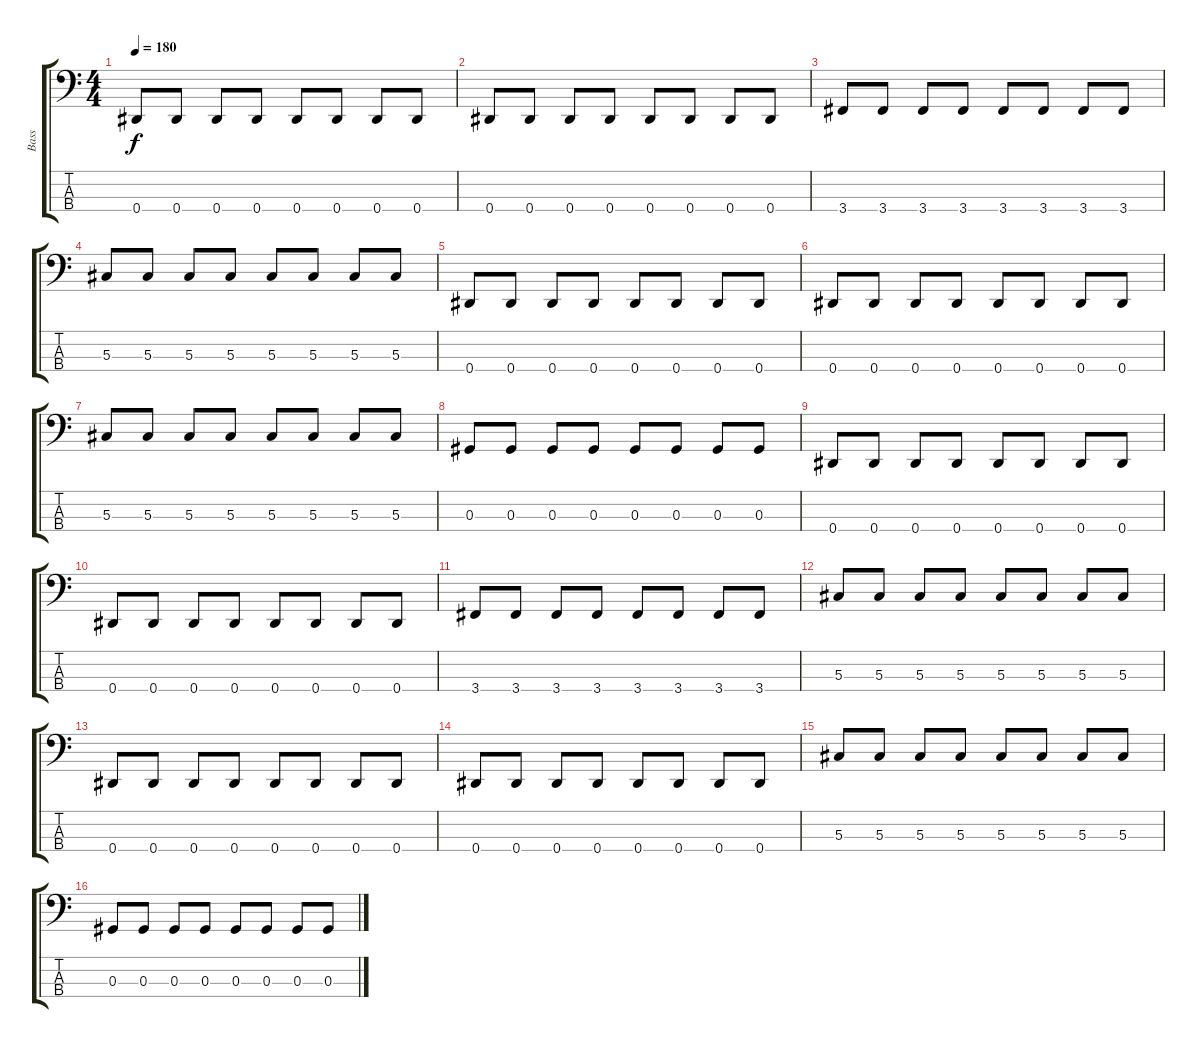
\track ("Bass" "Bass") {instrument electricbassfinger}
\staff {score tabs}
\tuning (Gb2 Db2 Ab1 Eb1) {hide}
\ts (4 4)
\tempo 180
\clef f4
\ks c
0.4.8{dy f instrument electricbassfinger} 0.4.8 0.4.8 0.4.8 0.4.8 0.4.8 0.4.8 0.4.8 |
0.4.8 0.4.8 0.4.8 0.4.8 0.4.8 0.4.8 0.4.8 0.4.8 |
3.4.8 3.4.8 3.4.8 3.4.8 3.4.8 3.4.8 3.4.8 3.4.8 |
5.3.8 5.3.8 5.3.8 5.3.8 5.3.8 5.3.8 5.3.8 5.3.8 |
0.4.8 0.4.8 0.4.8 0.4.8 0.4.8 0.4.8 0.4.8 0.4.8 |
0.4.8 0.4.8 0.4.8 0.4.8 0.4.8 0.4.8 0.4.8 0.4.8 |
5.3.8 5.3.8 5.3.8 5.3.8 5.3.8 5.3.8 5.3.8 5.3.8 |
0.3.8 0.3.8 0.3.8 0.3.8 0.3.8 0.3.8 0.3.8 0.3.8 |
0.4.8 0.4.8 0.4.8 0.4.8 0.4.8 0.4.8 0.4.8 0.4.8 |
0.4.8 0.4.8 0.4.8 0.4.8 0.4.8 0.4.8 0.4.8 0.4.8 |
3.4.8 3.4.8 3.4.8 3.4.8 3.4.8 3.4.8 3.4.8 3.4.8 |
5.3.8 5.3.8 5.3.8 5.3.8 5.3.8 5.3.8 5.3.8 5.3.8 |
0.4.8 0.4.8 0.4.8 0.4.8 0.4.8 0.4.8 0.4.8 0.4.8 |
0.4.8 0.4.8 0.4.8 0.4.8 0.4.8 0.4.8 0.4.8 0.4.8 |
5.3.8 5.3.8 5.3.8 5.3.8 5.3.8 5.3.8 5.3.8 5.3.8 |
0.3.8 0.3.8 0.3.8 0.3.8 0.3.8 0.3.8 0.3.8 0.3.8
